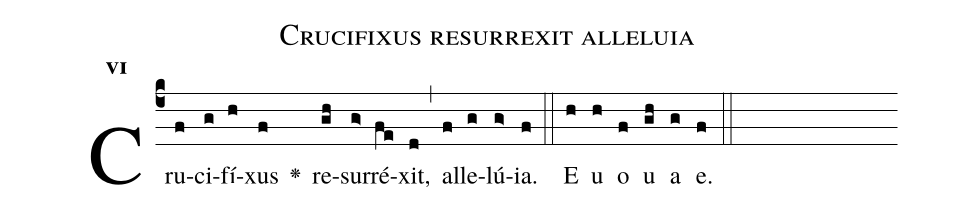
name:Crucifixus resurrexit alleluia;
office-part:Antiphona;
mode:6;
%%
initial-style: 1;
name: Crucifixus resurrexit alleluia
book: Antiphonae & Responsoria/Tomus II, p. 144;
occasion: Dominica Paschae in Resurrectione Domini;
office-part: Laudes Ant 3;
user-notes: ;
commentary: ;
annotation: 6f;
centering-scheme: english;
fontsize: 12;
font: OFLSortsMillGoudy;
height: 11;
width: 4.5;
%%
(c4)Cru(f)ci(g)fí(h)xus(f) <v>\greheightstar</v>() re(gh)sur(g>)ré(fe)xit,(d) (,) al(f)le(g)lú(g>)ia.(f) (::)
E(h) u(h) o(f) u(gh) a(g) e.(f) (::)
